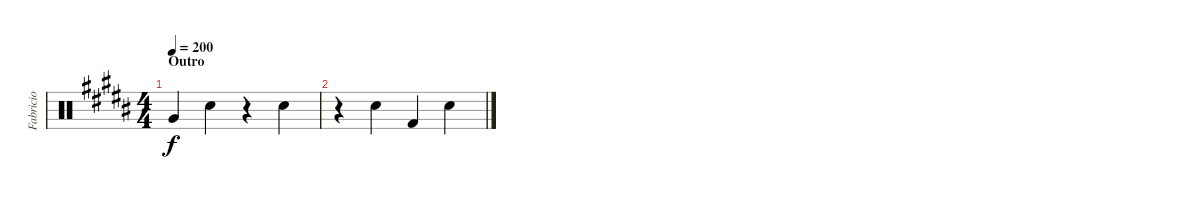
\track ("Fabricio" "Fabricio") {instrument percussion}
\staff {score}
\articulation defaults
\ts (4 4)
\section ("" "Outro")
\tempo 200
\clef neutral
\ks b "Very Low Tom (hit)".4{dy f} "Electric Snare (hit)".4
r.4 "Electric Snare (hit)".4 |
r.4 "Electric Snare (hit)".4 "Kick (hit) 2".4 "Electric Snare (hit)".4
